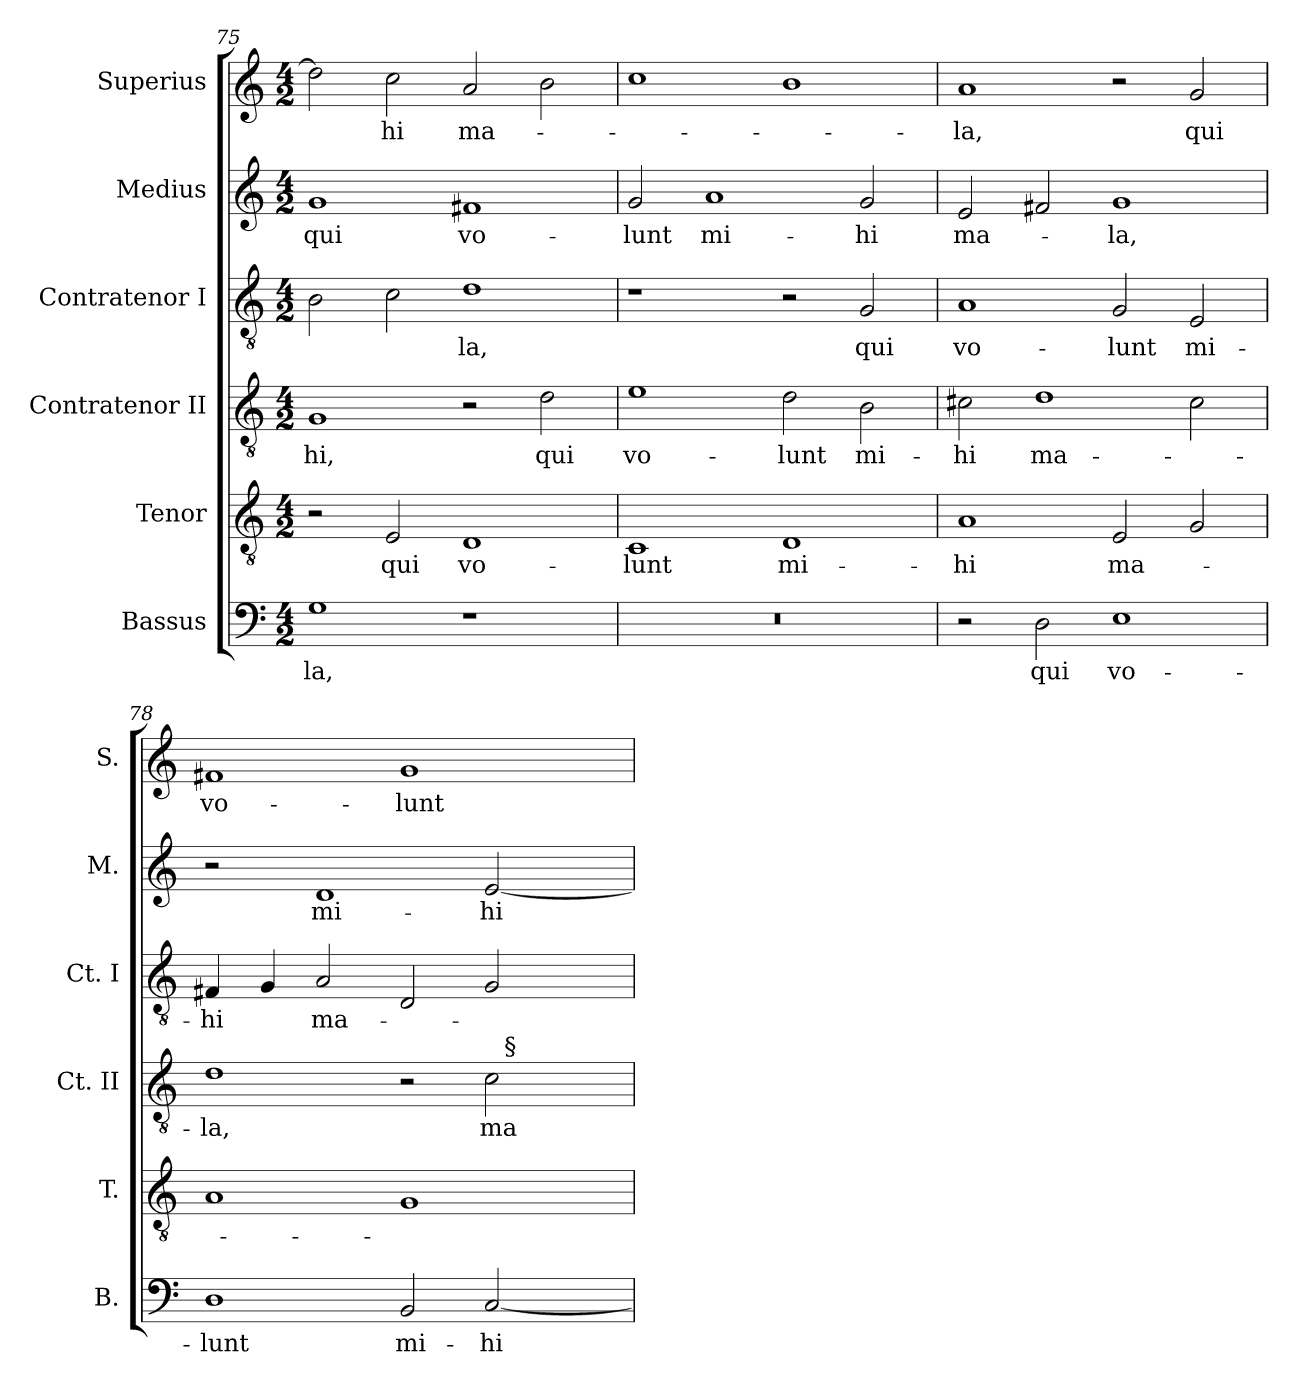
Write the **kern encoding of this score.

**kern	**text	**kern	**text	**kern	**text	**kern	**text	**kern	**text	**kern	**text
*part6	*part6	*part5	*part5	*part4	*part4	*part3	*part3	*part2	*part2	*part1	*part1
*staff6	*staff6	*staff5	*staff5	*staff4	*staff4	*staff3	*staff3	*staff2	*staff2	*staff1	*staff1
*I"Bassus	*	*I"Tenor	*	*I"Contratenor II	*	*I"Contratenor I	*	*I"Medius	*	*I"Superius	*
*I'B.	*	*I'T.	*	*I'Ct. II	*	*I'Ct. I	*	*I'M.	*	*I'S.	*
!!LO:LB:g=z
*clefF4	*	*clefGv2	*	*clefGv2	*	*clefGv2	*	*clefG2	*	*clefG2	*
*	*	*ITrd7c12	*	*ITrd7c12	*	*ITrd7c12	*	*	*	*	*
*k[]	*	*k[]	*	*k[]	*	*k[]	*	*k[]	*	*k[]	*
*C:	*	*C:	*	*C:	*	*C:	*	*C:	*	*C:	*
*M4/2	*	*M4/2	*	*M4/2	*	*M4/2	*	*M4/2	*	*M4/2	*
=75	=75	=75	=75	=75	=75	=75	=75	=75	=75	=75	=75
!	!LO:LY:b:color=#000000	!	!	!	!	!	!	!	!	!	!
!	!	!	!	!	!LO:LY:b:color=#000000	!	!	!	!	!	!
!	!	!	!	!	!	!	!	!	!LO:LY:b:color=#000000	!	!
1Gi	-la,	2r	.	1GGi	-hi,	2BBi\	.	1gi	qui	2ddi\]	.
!	!	!	!LO:LY:b:color=#000000	!	!	!	!	!	!	!	!
!	!	!	!	!	!	!	!	!	!	!	!LO:LY:b:color=#000000
.	.	2EEi/	qui	.	.	2Ci\	.	.	.	2cci\	-hi
!	!	!	!LO:LY:b:color=#000000	!	!	!	!	!	!	!	!
!	!	!	!	!	!	!	!LO:LY:b:color=#000000	!	!	!	!
!	!	!	!	!	!	!	!	!	!LO:LY:b:color=#000000	!	!
!	!	!	!	!	!	!	!	!	!	!	!LO:LY:b:color=#000000
1r	.	1DDi	vo-	2r	.	1Di	-la,	1f#Xi	vo-	2ai/	ma-
!	!	!	!	!	!LO:LY:b:color=#000000	!	!	!	!	!	!
.	.	.	.	2Di\	qui	.	.	.	.	2bi\	.
=76	=76	=76	=76	=76	=76	=76	=76	=76	=76	=76	=76
!LO:N:vis=1	!	!	!	!	!	!	!	!	!	!	!
!	!	!	!LO:LY:b:color=#000000	!	!	!	!	!	!	!	!
!	!	!	!	!	!LO:LY:b:color=#000000	!	!	!	!	!	!
!	!	!	!	!	!	!	!	!	!LO:LY:b:color=#000000	!	!
0r	.	1CCi	-lunt	1Ei	vo-	1r	.	2gi/	-lunt	1cci	.
!	!	!	!	!	!	!	!	!	!LO:LY:b:color=#000000	!	!
.	.	.	.	.	.	.	.	1ai	mi-	.	.
!	!	!	!LO:LY:b:color=#000000	!	!	!	!	!	!	!	!
!	!	!	!	!	!LO:LY:b:color=#000000	!	!	!	!	!	!
.	.	1DDi	mi-	2Di\	-lunt	2r	.	.	.	1bi	.
!	!	!	!	!	!LO:LY:b:color=#000000	!	!	!	!	!	!
!	!	!	!	!	!	!	!LO:LY:b:color=#000000	!	!	!	!
!	!	!	!	!	!	!	!	!	!LO:LY:b:color=#000000	!	!
.	.	.	.	2BBi\	mi-	2GGi/	qui	2gi/	-hi	.	.
=77	=77	=77	=77	=77	=77	=77	=77	=77	=77	=77	=77
!	!	!	!LO:LY:b:color=#000000	!	!	!	!	!	!	!	!
!	!	!	!	!	!LO:LY:b:color=#000000	!	!	!	!	!	!
!	!	!	!	!	!	!	!LO:LY:b:color=#000000	!	!	!	!
!	!	!	!	!	!	!	!	!	!LO:LY:b:color=#000000	!	!
!	!	!	!	!	!	!	!	!	!	!	!LO:LY:b:color=#000000
2r	.	1AAi	-hi	2C#Xi\	-hi	1AAi	vo-	2ei/	ma-	1ai	-la,
!	!LO:LY:b:color=#000000	!	!	!	!	!	!	!	!	!	!
!	!	!	!	!	!LO:LY:b:color=#000000	!	!	!	!	!	!
2Di\	qui	.	.	1Di	ma-	.	.	2f#Xi/	.	.	.
!	!LO:LY:b:color=#000000	!	!	!	!	!	!	!	!	!	!
!	!	!	!LO:LY:b:color=#000000	!	!	!	!	!	!	!	!
!	!	!	!	!	!	!	!LO:LY:b:color=#000000	!	!	!	!
!	!	!	!	!	!	!	!	!	!LO:LY:b:color=#000000	!	!
1Ei	vo-	2EEi/	ma-	.	.	2GGi/	-lunt	1gi	-la,	2r	.
!	!	!	!	!	!	!	!LO:LY:b:color=#000000	!	!	!	!
!	!	!	!	!	!	!	!	!	!	!	!LO:LY:b:color=#000000
.	.	2GGi/	.	2C#i\	.	2EEi/	mi-	.	.	2gi/	qui
=78	=78	=78	=78	=78	=78	=78	=78	=78	=78	=78	=78
!	!LO:LY:b:color=#000000	!	!	!	!	!	!	!	!	!	!
!	!	!	!	!	!LO:LY:b:color=#000000	!	!	!	!	!	!
!	!	!	!	!	!	!	!LO:LY:b:color=#000000	!	!	!	!
!	!	!	!	!	!	!	!	!	!	!	!LO:LY:b:color=#000000
*	*	*	*	*^	*	*	*	*	*	*	*
1Di	-lunt	1AAi	.	1Di	1ryy	-la,	4FF#Xi/	-hi	2r	.	1f#Xi	vo-
.	.	.	.	.	.	.	4GGi/	.	.	.	.	.
!	!	!	!	!	!	!	!	!LO:LY:b:color=#000000	!	!	!	!
!	!	!	!	!	!	!	!	!	!	!LO:LY:b:color=#000000	!	!
.	.	.	.	.	.	.	2AAi/	ma-	1di	mi-	.	.
!	!LO:LY:b:color=#000000	!	!	!	!	!	!	!	!	!	!	!
!	!	!	!	!	!	!	!	!	!	!	!	!LO:LY:b:color=#000000
2BBi/	mi-	1GGi	.	2r	2ryy	.	2DDi/	.	.	.	1gi	-lunt
!	!LO:LY:b:color=#000000	!	!	!	!	!	!	!	!	!	!	!
!	!	!	!	!	!	!LO:LY:b:color=#000000	!	!	!	!	!	!
!	!	!	!	!	!	!	!	!	!	!LO:LY:b:color=#000000	!	!
[<2Ci/	-hi	.	.	2Ci\	32ryy	ma-	2GGi/	.	[<2ei/	-hi	.	.
.	.	.	.	.	256ryy	.	.	.	.	.	.	.
!	!	!	!	!	!LO:TX:a:t=§	!	!	!	!	!	!	!
.	.	.	.	.	4ryy	.	.	.	.	.	.	.
.	.	.	.	.	8ryy	.	.	.	.	.	.	.
.	.	.	.	.	16ryy	.	.	.	.	.	.	.
.	.	.	.	.	64..ryy	.	.	.	.	.	.	.
*	*	*	*	*v	*v	*	*	*	*	*	*	*
=	=	=	=	=	=	=	=	=	=	=	=
*-	*-	*-	*-	*-	*-	*-	*-	*-	*-	*-	*-
